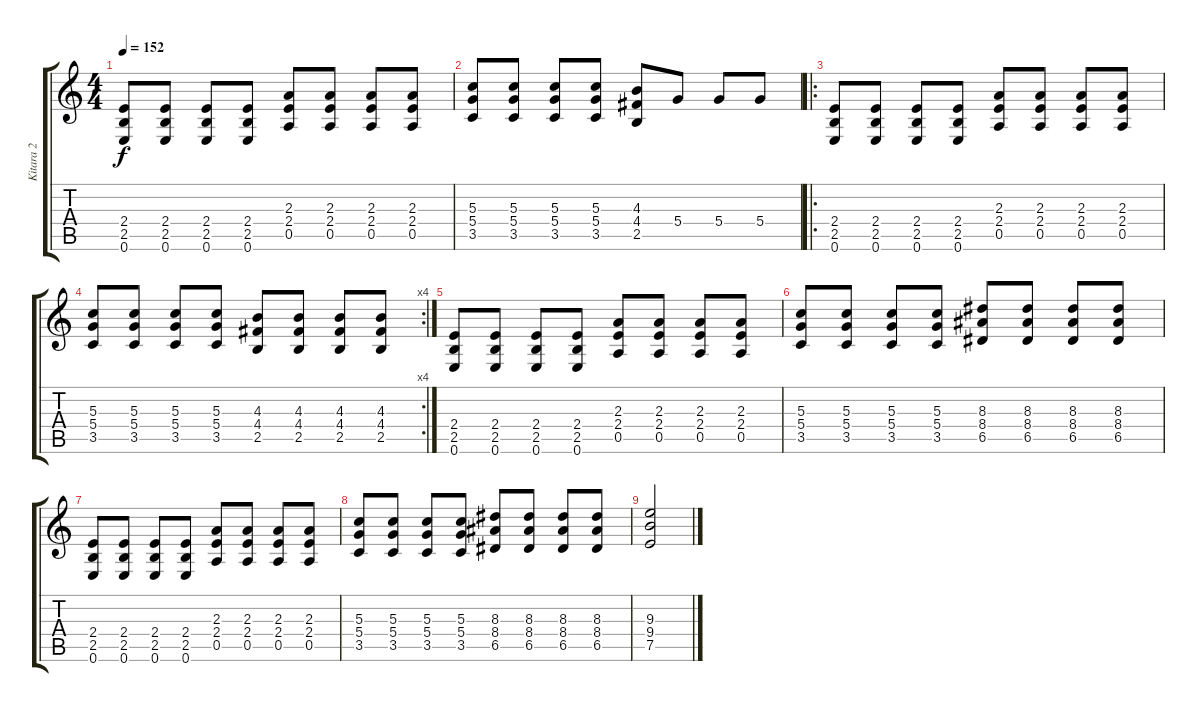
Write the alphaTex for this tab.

\track ("Kitara 2 " "Kitara 2 ") {instrument distortionguitar}
\staff {score tabs}
\tuning (E4 B3 G3 D3 A2 E2) {hide}
\ts (4 4)
\tempo 152
\clef g2
\ks c
(2.4 2.5 0.6).8{dy f} (2.4 2.5 0.6).8 (2.4 2.5 0.6).8 (2.4 2.5 0.6).8 (2.3 2.4 0.5).8 (2.3 2.4 0.5).8 (2.3 2.4 0.5).8 (2.3 2.4 0.5).8 |
(5.3 5.4 3.5).8 (5.3 5.4 3.5).8 (5.3 5.4 3.5).8 (5.3 5.4 3.5).8 (4.3 4.4 2.5).8 5.4.8 5.4.8 5.4.8 |
\ro
(2.4 2.5 0.6).8 (2.4 2.5 0.6).8 (2.4 2.5 0.6).8 (2.4 2.5 0.6).8 (2.3 2.4 0.5).8 (2.3 2.4 0.5).8 (2.3 2.4 0.5).8 (2.3 2.4 0.5).8 |
\rc 4
(5.3 5.4 3.5).8 (5.3 5.4 3.5).8 (5.3 5.4 3.5).8 (5.3 5.4 3.5).8 (4.3 4.4 2.5).8 (4.3 4.4 2.5).8 (4.3 4.4 2.5).8 (4.3 4.4 2.5).8 |
(2.4 2.5 0.6).8 (2.4 2.5 0.6).8 (2.4 2.5 0.6).8 (2.4 2.5 0.6).8 (2.3 2.4 0.5).8 (2.3 2.4 0.5).8 (2.3 2.4 0.5).8 (2.3 2.4 0.5).8 |
(5.3 5.4 3.5).8 (5.3 5.4 3.5).8 (5.3 5.4 3.5).8 (5.3 5.4 3.5).8 (8.3 8.4 6.5).8 (8.3 8.4 6.5).8 (8.3 8.4 6.5).8 (8.3 8.4 6.5).8 |
(2.4 2.5 0.6).8 (2.4 2.5 0.6).8 (2.4 2.5 0.6).8 (2.4 2.5 0.6).8 (2.3 2.4 0.5).8 (2.3 2.4 0.5).8 (2.3 2.4 0.5).8 (2.3 2.4 0.5).8 |
(5.3 5.4 3.5).8 (5.3 5.4 3.5).8 (5.3 5.4 3.5).8 (5.3 5.4 3.5).8 (8.3 8.4 6.5).8 (8.3 8.4 6.5).8 (8.3 8.4 6.5).8 (8.3 8.4 6.5).8 |
(9.3 9.4 7.5).2
